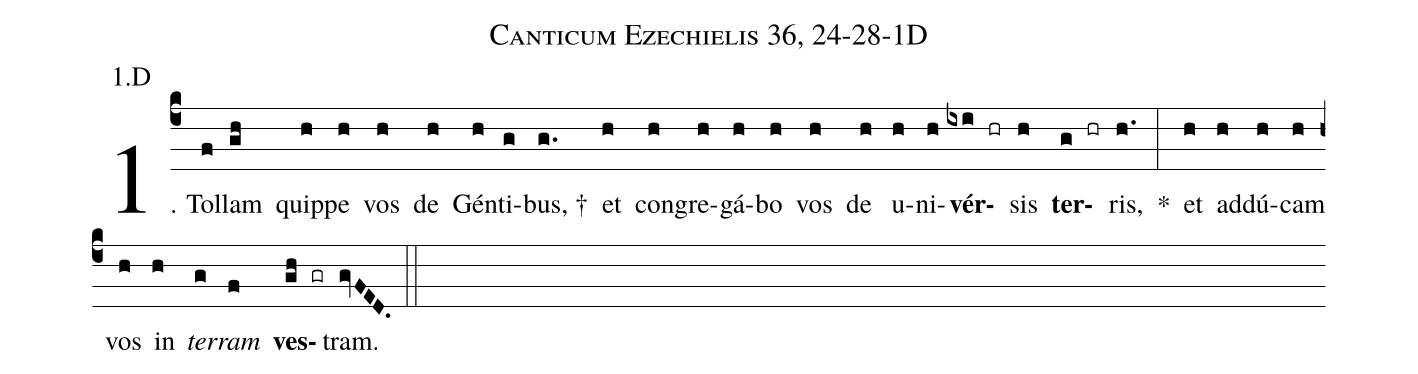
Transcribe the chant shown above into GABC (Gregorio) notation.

name: Canticum Ezechielis 36, 24-28-1D;
annotation: 1.D;
%%
(c4)1. Tol(f)lam(gh) quip(h)pe(h) vos(h) de(h) Gén(h)ti(g)bus, †(g.) et(h) con(h)gre(h)gá(h)bo(h) vos(h) de(h) u(h)ni(h)<b>vér</b>(ixi hr)sis(h) <b>ter</b>(g hr)ris,(h.) *(:) et(h) ad(h)dú(h)cam(h) vos(h) in(h) <i>ter</i>(g)<i>ram</i>(f) <b>ves</b>(gh gr)tram.(gvFED.) (::)
